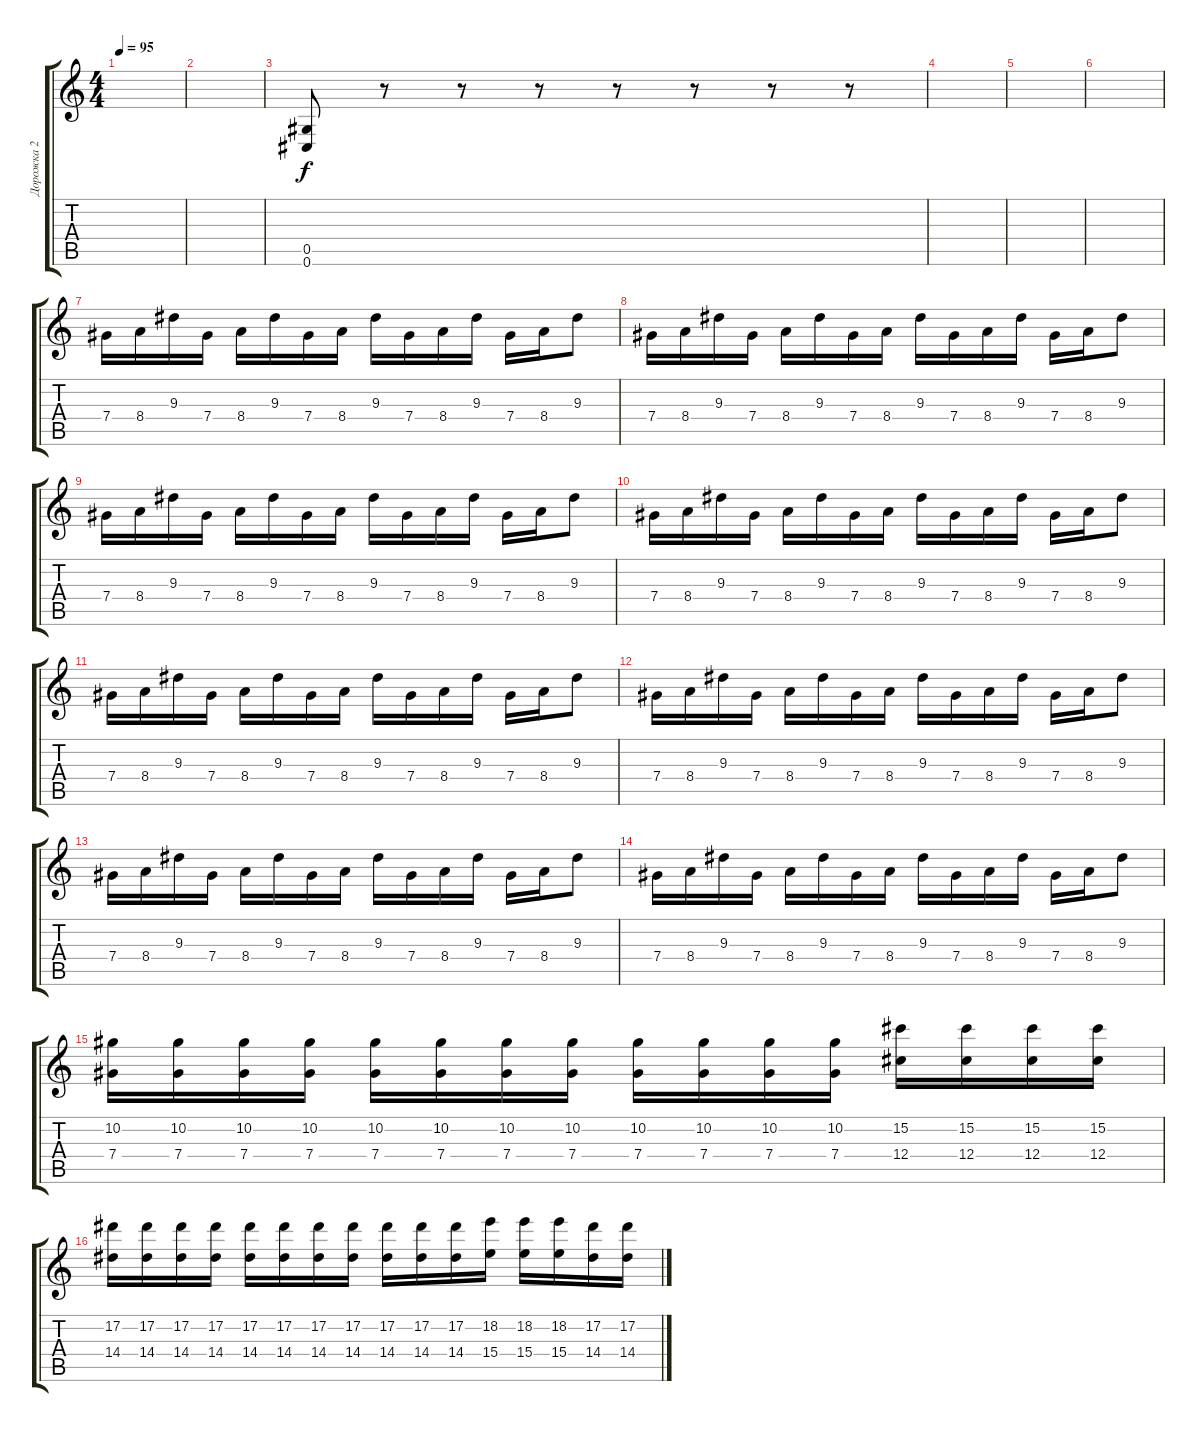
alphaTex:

\track ("Дорожка 2" "Дорожка 2") {instrument distortionguitar}
\staff {score tabs}
\tuning (Eb4 Bb3 Gb3 Db3 Ab2 Db2) {hide}
\ts (4 4)
\tempo 95
\clef g2
\ks c
|
|
(0.5 0.6).8 r.8 r.8 r.8 r.8 r.8 r.8 r.8 |
|
|
|
7.4.16 8.4.16 9.3.16 7.4.16 8.4.16 9.3.16 7.4.16 8.4.16 9.3.16 7.4.16 8.4.16 9.3.16 7.4.16 8.4.16 9.3.8 |
7.4.16 8.4.16 9.3.16 7.4.16 8.4.16 9.3.16 7.4.16 8.4.16 9.3.16 7.4.16 8.4.16 9.3.16 7.4.16 8.4.16 9.3.8 |
7.4.16 8.4.16 9.3.16 7.4.16 8.4.16 9.3.16 7.4.16 8.4.16 9.3.16 7.4.16 8.4.16 9.3.16 7.4.16 8.4.16 9.3.8 |
7.4.16 8.4.16 9.3.16 7.4.16 8.4.16 9.3.16 7.4.16 8.4.16 9.3.16 7.4.16 8.4.16 9.3.16 7.4.16 8.4.16 9.3.8 |
7.4.16 8.4.16 9.3.16 7.4.16 8.4.16 9.3.16 7.4.16 8.4.16 9.3.16 7.4.16 8.4.16 9.3.16 7.4.16 8.4.16 9.3.8 |
7.4.16 8.4.16 9.3.16 7.4.16 8.4.16 9.3.16 7.4.16 8.4.16 9.3.16 7.4.16 8.4.16 9.3.16 7.4.16 8.4.16 9.3.8 |
7.4.16 8.4.16 9.3.16 7.4.16 8.4.16 9.3.16 7.4.16 8.4.16 9.3.16 7.4.16 8.4.16 9.3.16 7.4.16 8.4.16 9.3.8 |
7.4.16 8.4.16 9.3.16 7.4.16 8.4.16 9.3.16 7.4.16 8.4.16 9.3.16 7.4.16 8.4.16 9.3.16 7.4.16 8.4.16 9.3.8 |
(10.2 7.4).16 (10.2 7.4).16 (10.2 7.4).16 (10.2 7.4).16 (10.2 7.4).16 (10.2 7.4).16 (10.2 7.4).16 (10.2 7.4).16 (10.2 7.4).16 (10.2 7.4).16 (10.2 7.4).16 (10.2 7.4).16 (15.2 12.4).16 (15.2 12.4).16 (15.2 12.4).16 (15.2 12.4).16 |
(17.2 14.4).16 (17.2 14.4).16 (17.2 14.4).16 (17.2 14.4).16 (17.2 14.4).16 (17.2 14.4).16 (17.2 14.4).16 (17.2 14.4).16 (17.2 14.4).16 (17.2 14.4).16 (17.2 14.4).16 (18.2 15.4).16 (18.2 15.4).16 (18.2 15.4).16 (17.2 14.4).16 (17.2 14.4).16
